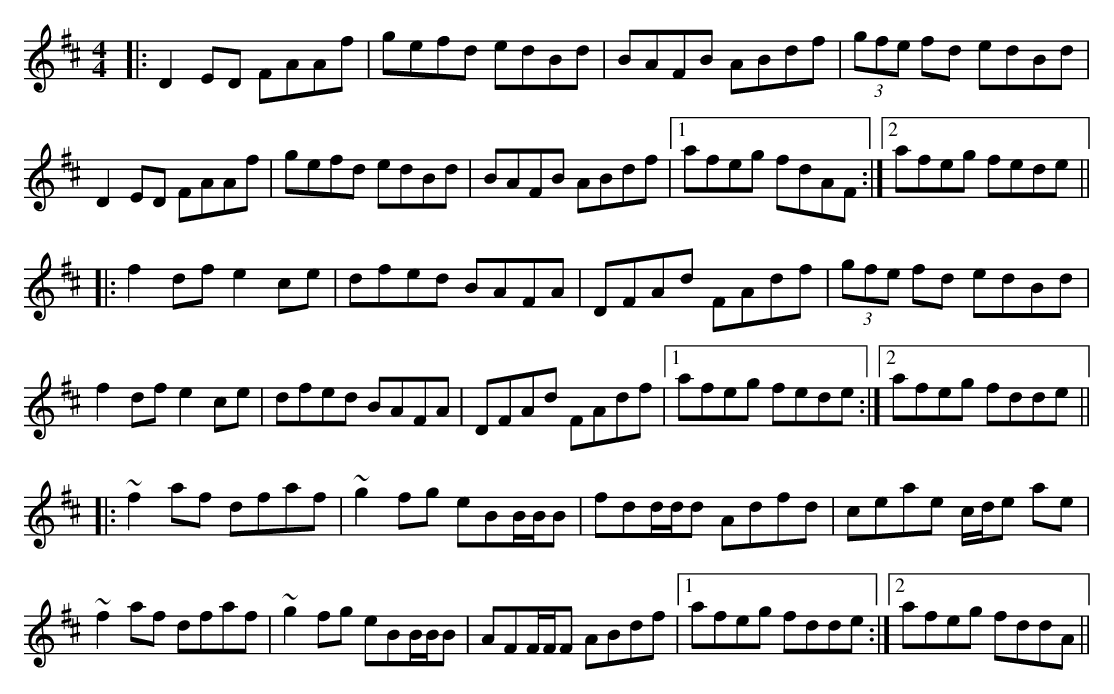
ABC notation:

X:1
M:4/4
K:D
|:D2ED FAAf|gefd edBd|BAFB ABdf|(3gfe fd edBd|
D2ED FAAf|gefd edBd|BAFB ABdf|1 afeg fdAF:|2 afeg fede||
|:f2df e2ce|dfed BAFA|DFAd FAdf|(3gfe fd edBd|
f2df e2ce|dfed BAFA|DFAd FAdf|1 afeg fede:|2 afeg fdde||
|:~f2af dfaf|~g2fg eBB/B/B|fdd/d/d Adfd|ceae c/d/e ae|
~f2af dfaf|~g2fg eBB/B/B|AFF/F/F ABdf|1 afeg fdde:|2 afeg fddA||
